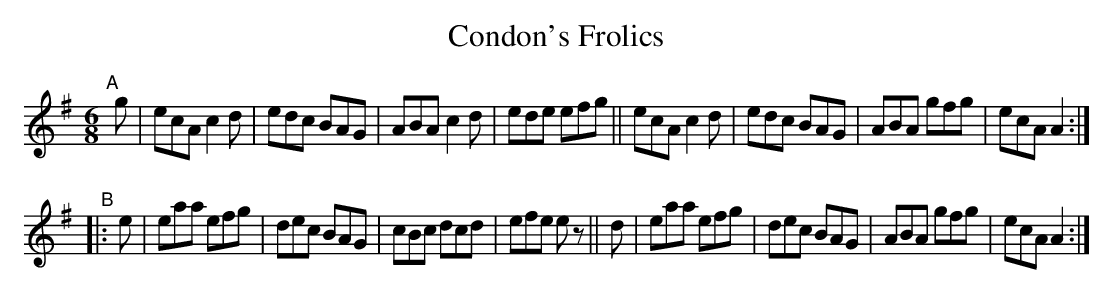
X:1
T: Condon's Frolics
M: 6/8
L: 1/8
K: Ador
"^A"[|]g |\
ecA c2d | edc BAG | ABA c2d | ede efg ||\
ecA c2d | edc BAG | ABA gfg | ecA A2 :|
"^B"|:\
e | eaa efg | dec BAG | cBc dcd | efe ez ||\
d | eaa efg | dec BAG | ABA gfg | ecA A2 :|
